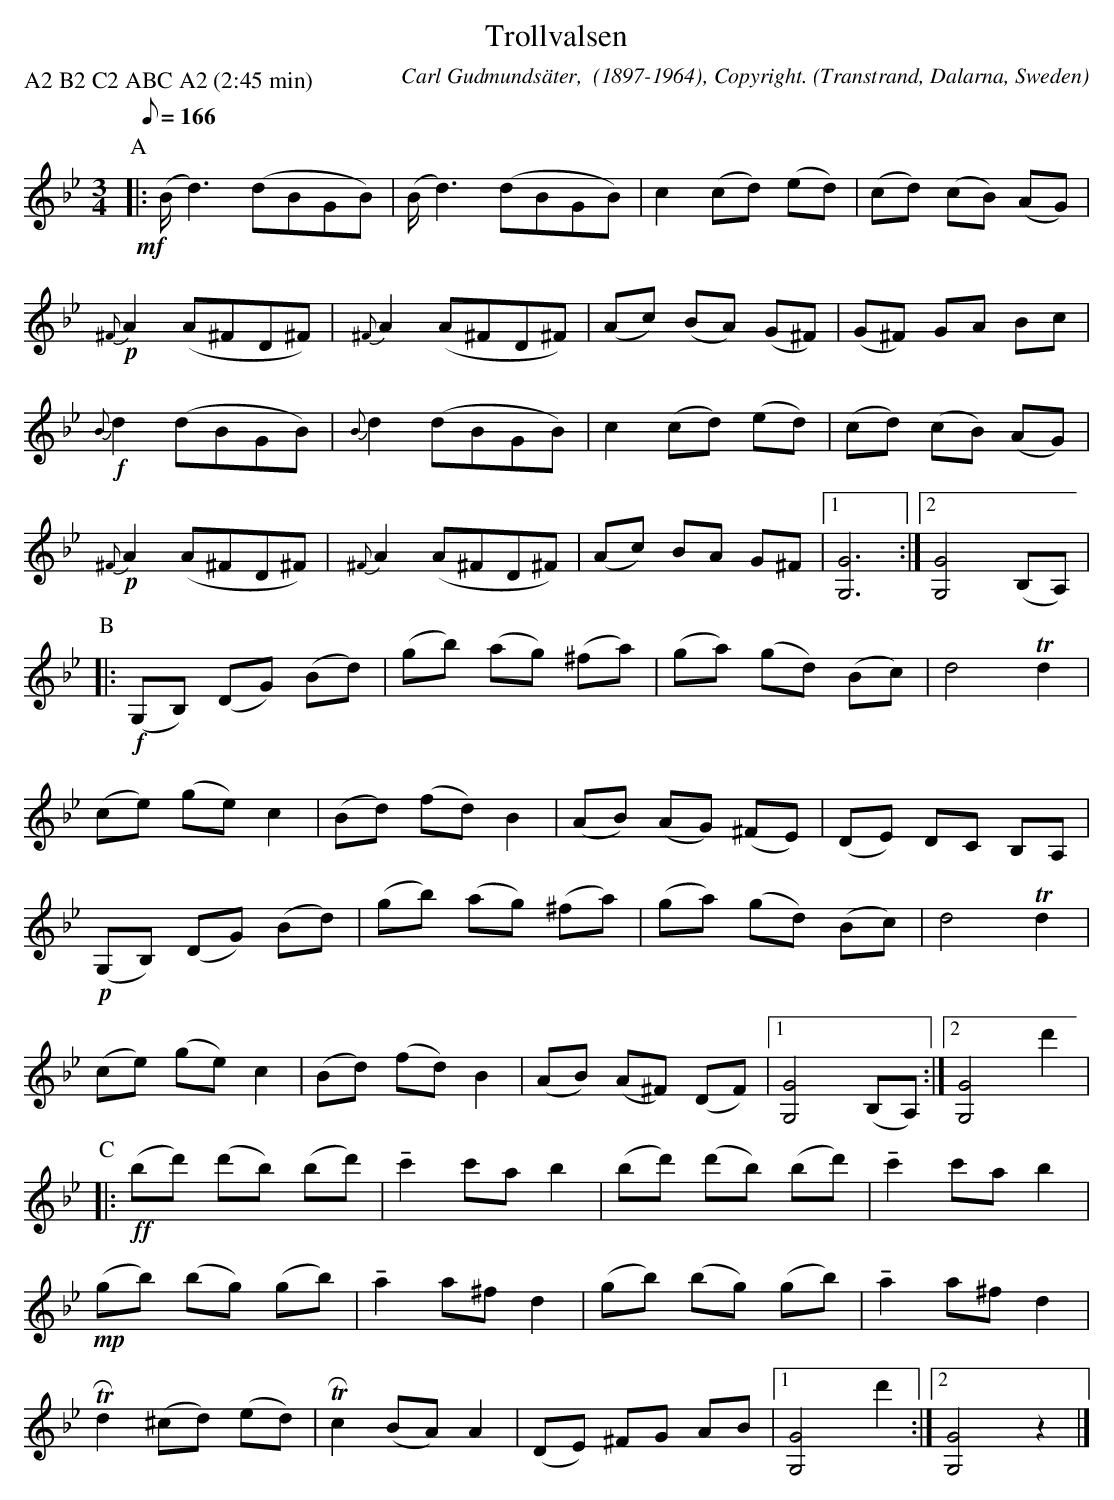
X:1
T: Trollvalsen
O: Transtrand, Dalarna, Sweden
M: 3/4
C: Carl Gudmundsäter,  (1897-1964), Copyright.
Q:166 Allegro
P: A2 B2 C2 ABC A2 (2:45 min)
K: Gm
P:A
+mf+ |: (B<d2) (dBGB) | (B<d2) (dBGB) | c2 (cd) (ed) | (cd) (cB) (AG) |
+p+ {^F}A2 (A^FD^F) | {^F}A2 (A^FD^F) | (Ac) (BA) (G^F) | (G^F) GA Bc |
+f+ {B}d2 (dBGB) | {B}d2 (dBGB) |  c2 (cd) (ed) | (cd) (cB) (AG) |
+p+ {^F}A2 (A^FD^F) | {^F}A2 (A^FD^F) | (Ac) BA G^F |1 [G6G,6] :|2 [G4G,4] (B,A,)|
P:B
|: +f+ (G,B,) (DG) (Bd) | (gb) (ag) (^fa) | (ga) (gd) (Bc) | d4 Td2 |
(ce) (ge) c2 | (Bd) (fd) B2 | (AB) (AG) (^FE) | (DE) DC B,A, |
+p+ (G,B,) (DG) (Bd) | (gb) (ag) (^fa) | (ga) (gd) (Bc) | d4 Td2 |
(ce) (ge) c2 | (Bd) (fd) B2 | (AB) (A^F) (DF) |1 [G4G,4] (B,A,) :|2 [G4G,4] d'2|
P:C
|: +ff+ (bd') (d'b) (bd') | !tenuto!c'2 c'a b2 | (bd') (d'b) (bd') | !tenuto! c'2 c'a b2 |
+mp+ (gb) (bg) (gb) | !tenuto! a2 a^f d2 | (gb) (bg) (gb) | !tenuto! a2 a^f d2 |
TRd2 (^cd) (ed) | TRc2 (BA) A2 | (DE) ^FG AB |1 [G4G,4] d'2 :|2 [G4G,4] z2 |]
